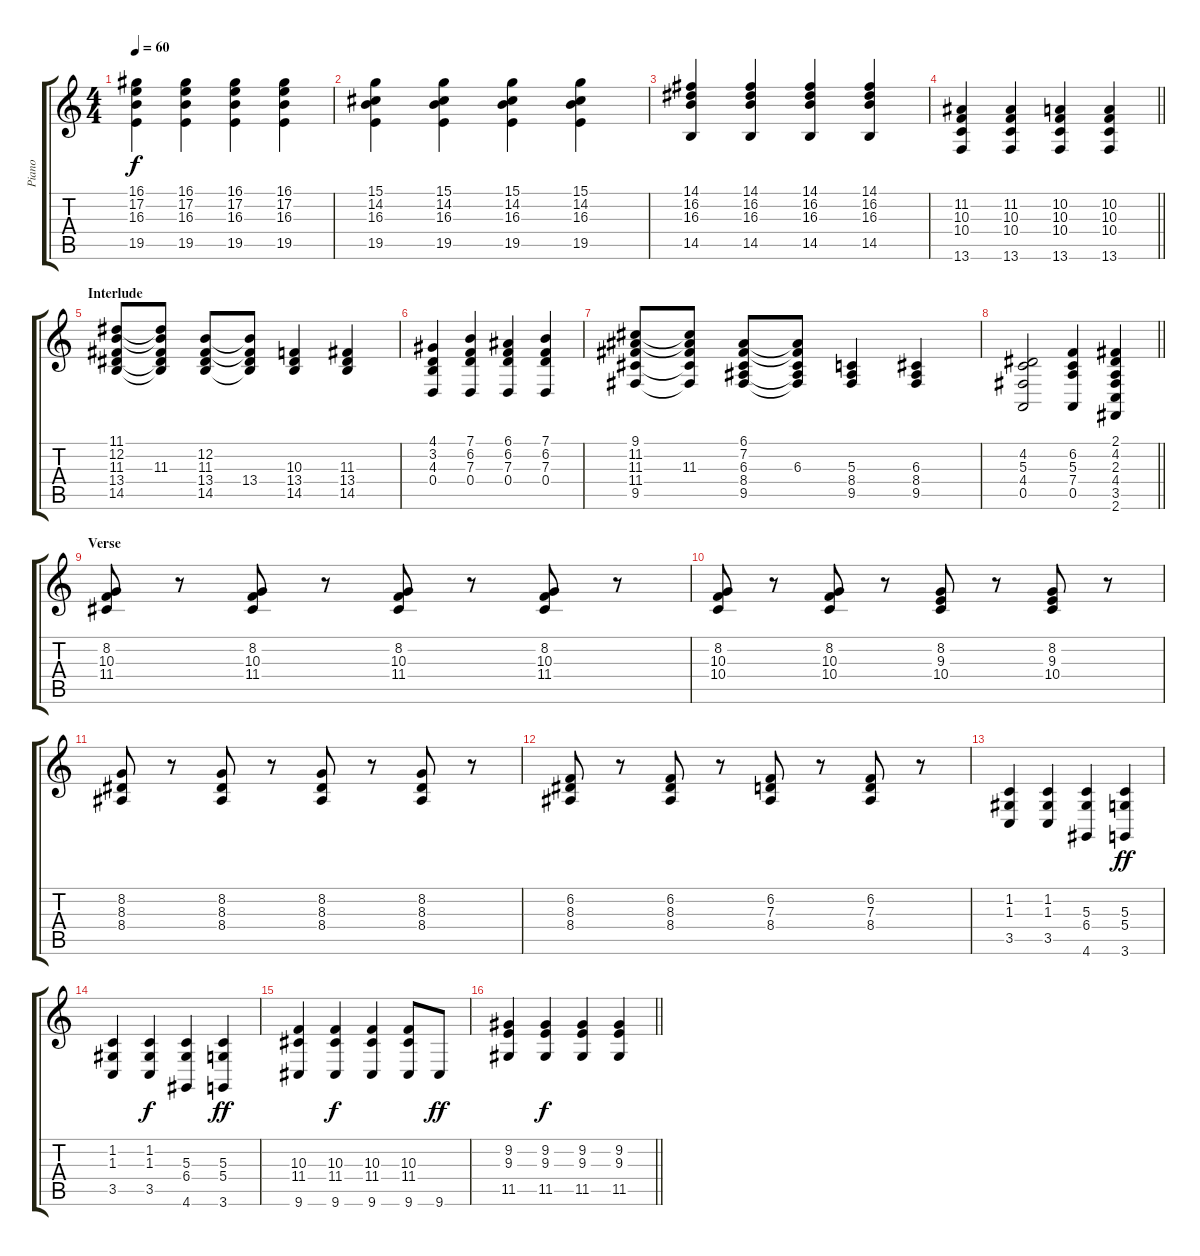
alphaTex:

\track ("Piano" "Piano") {instrument acousticgrandpiano}
\staff {score tabs}
\tuning (E4 B3 G3 D3 A2 E2) {hide}
\ts (4 4)
\tempo 60
\clef g2
\ks c
(16.1 17.2 16.3 19.5).4{dy f} (16.1 17.2 16.3 19.5).4 (16.1 17.2 16.3 19.5).4 (16.1 17.2 16.3 19.5).4 |
(15.1 14.2 16.3 19.5).4 (15.1 14.2 16.3 19.5).4 (15.1 14.2 16.3 19.5).4 (15.1 14.2 16.3 19.5).4 |
(14.1 16.2 16.3 14.5).4 (14.1 16.2 16.3 14.5).4 (14.1 16.2 16.3 14.5).4 (14.1 16.2 16.3 14.5).4 |
\barLineRight lightlight
(11.2 10.3 10.4 13.6).4 (11.2 10.3 10.4 13.6).4 (10.2 10.3 10.4 13.6).4 (10.2 10.3 10.4 13.6).4 |
\section ("" "Interlude")
(11.1 12.2 11.3 13.4 14.5).8 (11.1{t} 12.2{t} 11.3 13.4{t} 14.5{t}).8 (12.2 11.3 13.4 14.5).8 (12.2{t} 11.3{t} 13.4 14.5{t}).8 (10.3 13.4 14.5).4 (11.3 13.4 14.5).4 |
(4.1 3.2 4.3 0.4).4 (7.1 6.2 7.3 0.4).4 (6.1 6.2 7.3 0.4).4 (7.1 6.2 7.3 0.4).4 |
(9.1 11.2 11.3 11.4 9.5).8 (9.1{t} 11.2{t} 11.3 11.4{t} 9.5{t}).8 (6.1 7.2 6.3 8.4 9.5).8 (6.1{t} 7.2{t} 6.3 8.4{t} 9.5{t}).8 (5.3 8.4 9.5).4 (6.3 8.4 9.5).4 |
\barLineRight lightlight
(4.2 5.3 4.4 0.5).2 (6.2 5.3 7.4 0.5).4 (2.1 4.2 2.3 4.4 3.5 2.6).4 |
\section ("" "Verse")
(8.2 10.3 11.4).8 r.8 (8.2 10.3 11.4).8 r.8 (8.2 10.3 11.4).8 r.8 (8.2 10.3 11.4).8 r.8 |
(8.2 10.3 10.4).8 r.8 (8.2 10.3 10.4).8 r.8 (8.2 9.3 10.4).8 r.8 (8.2 9.3 10.4).8 r.8 |
(8.2 8.3 8.4).8 r.8 (8.2 8.3 8.4).8 r.8 (8.2 8.3 8.4).8 r.8 (8.2 8.3 8.4).8 r.8 |
(6.2 8.3 8.4).8 r.8 (6.2 8.3 8.4).8 r.8 (6.2 7.3 8.4).8 r.8 (6.2 7.3 8.4).8 r.8 |
(1.2 1.3 3.5).4 (1.2 1.3 3.5).4 (5.3 6.4 4.6).4 (5.3 5.4 3.6).4{dy ff} |
(1.2 1.3 3.5).4 (1.2 1.3 3.5).4{dy f} (5.3 6.4 4.6).4 (5.3 5.4 3.6).4{dy ff} |
(10.3 11.4 9.6).4 (10.3 11.4 9.6).4{dy f} (10.3 11.4 9.6).4 (10.3 11.4 9.6).8 9.6.8{dy ff} |
\barLineRight lightlight
(9.2 9.3 11.5).4 (9.2 9.3 11.5).4{dy f} (9.2 9.3 11.5).4 (9.2 9.3 11.5).4
